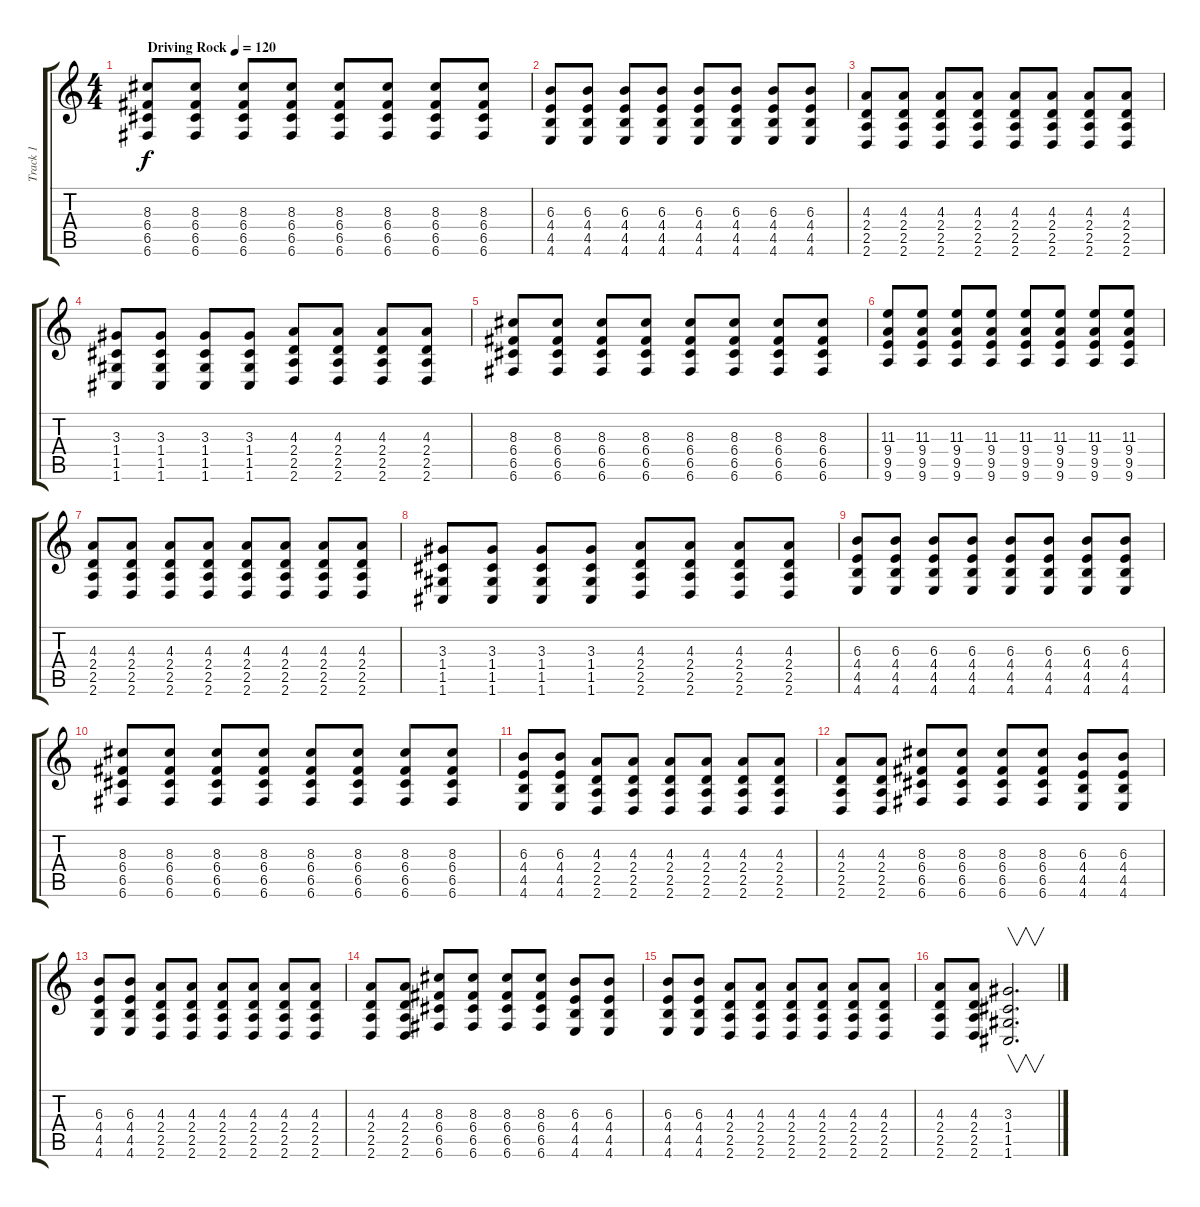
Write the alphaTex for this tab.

\track ("Track 1" "Track 1") {instrument acousticguitarsteel}
\staff {score tabs}
\tuning (D4 A3 F3 C3 G2 C2) {hide}
\ts (4 4)
\tempo (120 "Driving Rock")
\clef g2
\ks c
(8.3 6.4 6.5 6.6).8{dy f instrument acousticguitarsteel} (8.3 6.4 6.5 6.6).8 (8.3 6.4 6.5 6.6).8 (8.3 6.4 6.5 6.6).8 (8.3 6.4 6.5 6.6).8 (8.3 6.4 6.5 6.6).8 (8.3 6.4 6.5 6.6).8 (8.3 6.4 6.5 6.6).8 |
(6.3 4.4 4.5 4.6).8 (6.3 4.4 4.5 4.6).8 (6.3 4.4 4.5 4.6).8 (6.3 4.4 4.5 4.6).8 (6.3 4.4 4.5 4.6).8 (6.3 4.4 4.5 4.6).8 (6.3 4.4 4.5 4.6).8 (6.3 4.4 4.5 4.6).8 |
(4.3 2.4 2.5 2.6).8 (4.3 2.4 2.5 2.6).8 (4.3 2.4 2.5 2.6).8 (4.3 2.4 2.5 2.6).8 (4.3 2.4 2.5 2.6).8 (4.3 2.4 2.5 2.6).8 (4.3 2.4 2.5 2.6).8 (4.3 2.4 2.5 2.6).8 |
(3.3 1.4 1.5 1.6).8 (3.3 1.4 1.5 1.6).8 (3.3 1.4 1.5 1.6).8 (3.3 1.4 1.5 1.6).8 (4.3 2.4 2.5 2.6).8 (4.3 2.4 2.5 2.6).8 (4.3 2.4 2.5 2.6).8 (4.3 2.4 2.5 2.6).8 |
(8.3 6.4 6.5 6.6).8 (8.3 6.4 6.5 6.6).8 (8.3 6.4 6.5 6.6).8 (8.3 6.4 6.5 6.6).8 (8.3 6.4 6.5 6.6).8 (8.3 6.4 6.5 6.6).8 (8.3 6.4 6.5 6.6).8 (8.3 6.4 6.5 6.6).8 |
(11.3 9.4 9.5 9.6).8 (11.3 9.4 9.5 9.6).8 (11.3 9.4 9.5 9.6).8 (11.3 9.4 9.5 9.6).8 (11.3 9.4 9.5 9.6).8 (11.3 9.4 9.5 9.6).8 (11.3 9.4 9.5 9.6).8 (11.3 9.4 9.5 9.6).8 |
(4.3 2.4 2.5 2.6).8 (4.3 2.4 2.5 2.6).8 (4.3 2.4 2.5 2.6).8 (4.3 2.4 2.5 2.6).8 (4.3 2.4 2.5 2.6).8 (4.3 2.4 2.5 2.6).8 (4.3 2.4 2.5 2.6).8 (4.3 2.4 2.5 2.6).8 |
(3.3 1.4 1.5 1.6).8 (3.3 1.4 1.5 1.6).8 (3.3 1.4 1.5 1.6).8 (3.3 1.4 1.5 1.6).8 (4.3 2.4 2.5 2.6).8 (4.3 2.4 2.5 2.6).8 (4.3 2.4 2.5 2.6).8 (4.3 2.4 2.5 2.6).8 |
(6.3 4.4 4.5 4.6).8 (6.3 4.4 4.5 4.6).8 (6.3 4.4 4.5 4.6).8 (6.3 4.4 4.5 4.6).8 (6.3 4.4 4.5 4.6).8 (6.3 4.4 4.5 4.6).8 (6.3 4.4 4.5 4.6).8 (6.3 4.4 4.5 4.6).8 |
(8.3 6.4 6.5 6.6).8 (8.3 6.4 6.5 6.6).8 (8.3 6.4 6.5 6.6).8 (8.3 6.4 6.5 6.6).8 (8.3 6.4 6.5 6.6).8 (8.3 6.4 6.5 6.6).8 (8.3 6.4 6.5 6.6).8 (8.3 6.4 6.5 6.6).8 |
(6.3 4.4 4.5 4.6).8 (6.3 4.4 4.5 4.6).8 (4.3 2.4 2.5 2.6).8 (4.3 2.4 2.5 2.6).8 (4.3 2.4 2.5 2.6).8 (4.3 2.4 2.5 2.6).8 (4.3 2.4 2.5 2.6).8 (4.3 2.4 2.5 2.6).8 |
(4.3 2.4 2.5 2.6).8 (4.3 2.4 2.5 2.6).8 (8.3 6.4 6.5 6.6).8 (8.3 6.4 6.5 6.6).8 (8.3 6.4 6.5 6.6).8 (8.3 6.4 6.5 6.6).8 (6.3 4.4 4.5 4.6).8 (6.3 4.4 4.5 4.6).8 |
(6.3 4.4 4.5 4.6).8 (6.3 4.4 4.5 4.6).8 (4.3 2.4 2.5 2.6).8 (4.3 2.4 2.5 2.6).8 (4.3 2.4 2.5 2.6).8 (4.3 2.4 2.5 2.6).8 (4.3 2.4 2.5 2.6).8 (4.3 2.4 2.5 2.6).8 |
(4.3 2.4 2.5 2.6).8 (4.3 2.4 2.5 2.6).8 (8.3 6.4 6.5 6.6).8 (8.3 6.4 6.5 6.6).8 (8.3 6.4 6.5 6.6).8 (8.3 6.4 6.5 6.6).8 (6.3 4.4 4.5 4.6).8 (6.3 4.4 4.5 4.6).8 |
(6.3 4.4 4.5 4.6).8 (6.3 4.4 4.5 4.6).8 (4.3 2.4 2.5 2.6).8 (4.3 2.4 2.5 2.6).8 (4.3 2.4 2.5 2.6).8 (4.3 2.4 2.5 2.6).8 (4.3 2.4 2.5 2.6).8 (4.3 2.4 2.5 2.6).8 |
(4.3 2.4 2.5 2.6).8 (4.3 2.4 2.5 2.6).8 (3.3 1.4 1.5 1.6).2{v d}
